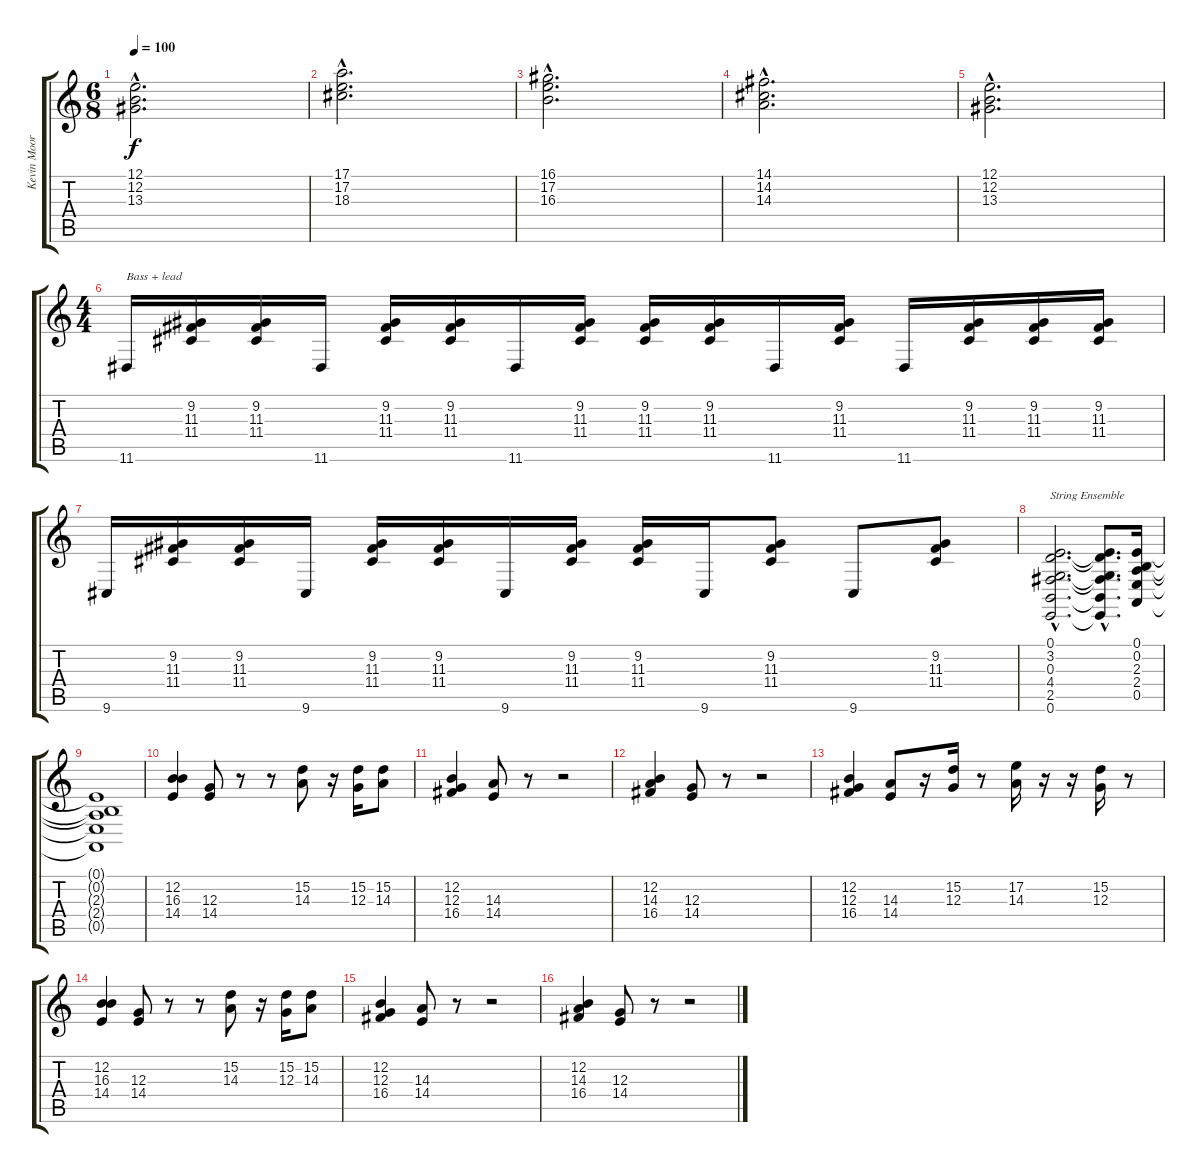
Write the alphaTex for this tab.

\track ("Kevin Moore - Keyboards" "Kevin Moor") {instrument lead8bassandlead}
\staff {score tabs}
\tuning (E4 B3 G3 D3 A2 E2) {hide}
\ts (6 8)
\tempo 100
\clef g2
\ks c
(12.1{hac} 12.2{hac} 13.3{hac}).2{d dy f} |
(17.1{hac} 17.2{hac} 18.3{hac}).2{d} |
(16.1{hac} 17.2{hac} 16.3{hac}).2{d} |
(14.1{hac} 14.2{hac} 14.3{hac}).2{d} |
(12.1{hac} 12.2{hac} 13.3{hac}).2{d} |
\ts (4 4)
11.6.16{txt "Bass + lead" instrument lead8bassandlead} (9.2 11.3 11.4).16 (9.2 11.3 11.4).16 11.6.16 (9.2 11.3 11.4).16 (9.2 11.3 11.4).16 11.6.16 (9.2 11.3 11.4).16 (9.2 11.3 11.4).16 (9.2 11.3 11.4).16 11.6.16 (9.2 11.3 11.4).16 11.6.16 (9.2 11.3 11.4).16 (9.2 11.3 11.4).16 (9.2 11.3 11.4).16 |
9.6.16 (9.2 11.3 11.4).16 (9.2 11.3 11.4).16 9.6.16 (9.2 11.3 11.4).16 (9.2 11.3 11.4).16 9.6.16 (9.2 11.3 11.4).16 (9.2 11.3 11.4).16 9.6.16 (9.2 11.3 11.4).8 9.6.8 (9.2 11.3 11.4).8 |
(0.1{hac} 3.2{hac} 0.3{hac} 4.4{hac} 2.5{hac} 0.6{hac}).2{d txt "String Ensemble" instrument stringensemble1} (0.1{hac t} 3.2{hac t} 0.3{hac t} 4.4{hac t} 2.5{hac t} 0.6{hac t}).8{d} (0.1 0.2 2.3 2.4 0.5).16 |
(0.1{t} 0.2{t} 2.3{t} 2.4{t} 0.5{t}).1 |
(12.2 16.3 14.4).4 (12.3 14.4).8 r.8 r.8 (15.2 14.3).8 r.16 (15.2 12.3).16 (15.2 14.3).8 |
(12.2 12.3 16.4).4 (14.3 14.4).8 r.8 r.2 |
(12.2 14.3 16.4).4 (12.3 14.4).8 r.8 r.2 |
(12.2 12.3 16.4).4 (14.3 14.4).8 r.16 (15.2 12.3).16 r.8 (17.2 14.3).16 r.16 r.16 (15.2 12.3).16 r.8 |
(12.2 16.3 14.4).4 (12.3 14.4).8 r.8 r.8 (15.2 14.3).8 r.16 (15.2 12.3).16 (15.2 14.3).8 |
(12.2 12.3 16.4).4 (14.3 14.4).8 r.8 r.2 |
(12.2 14.3 16.4).4 (12.3 14.4).8 r.8 r.2
